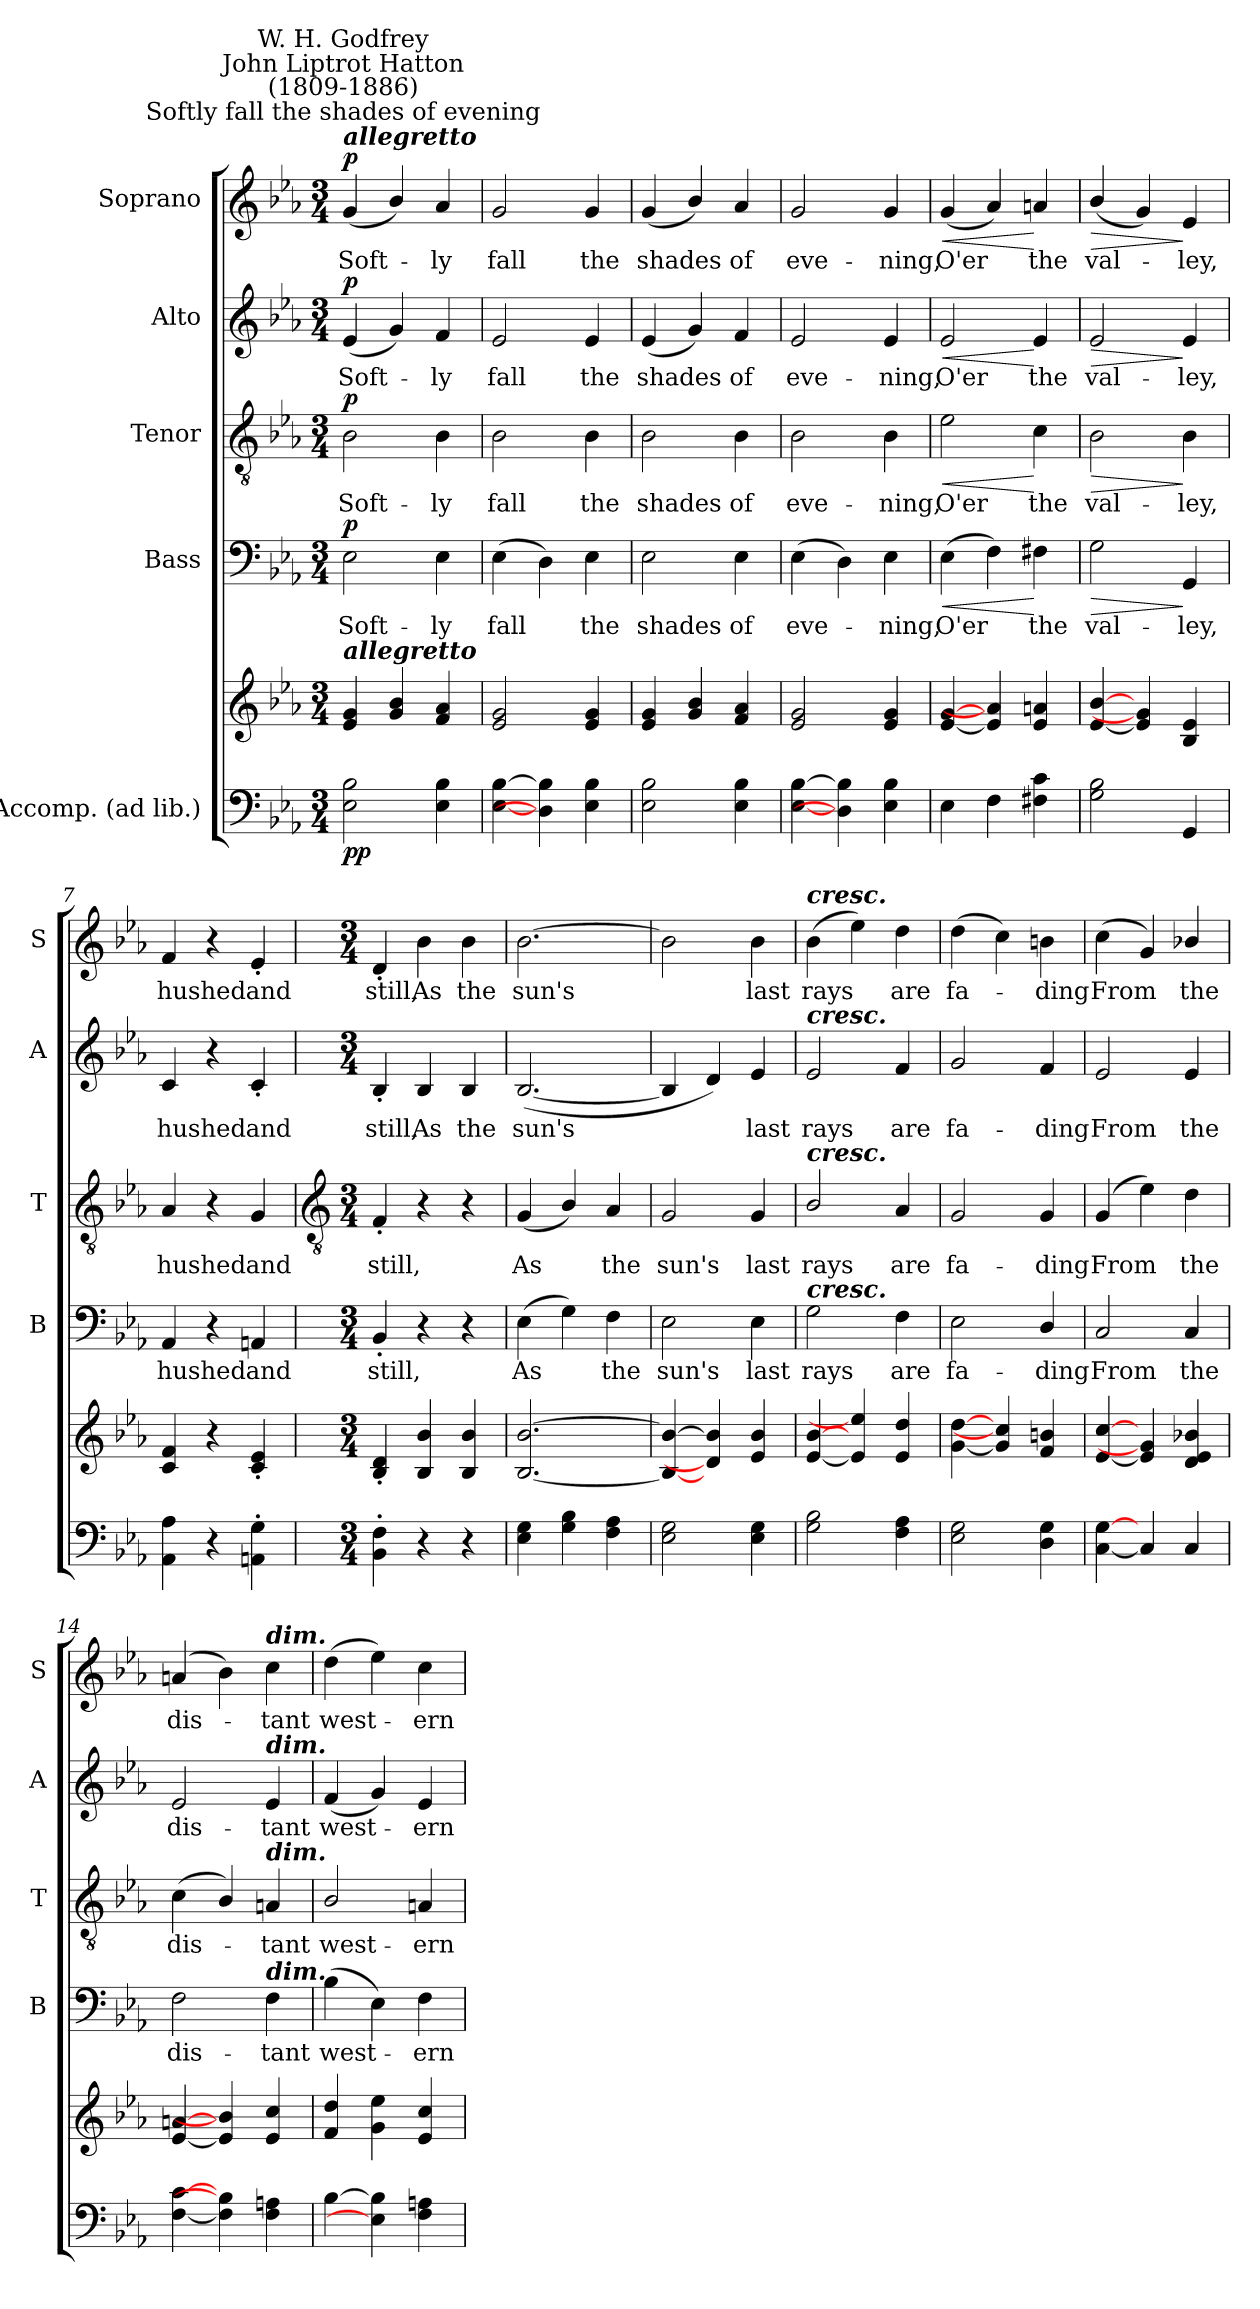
**kern	**kern	**dynam	**kern	**text	**dynam	**kern	**text	**dynam	**kern	**text	**dynam	**kern	**text	**dynam
*part5	*part5	*part5	*part4	*part4	*part4	*part3	*part3	*part3	*part2	*part2	*part2	*part1	*part1	*part1
*staff6	*staff5	*staff5/6	*staff4	*staff4	*staff4	*staff3	*staff3	*staff3	*staff2	*staff2	*staff2	*staff1	*staff1	*staff1
*I"Accomp. (ad lib.)	*	*	*I"Bass	*	*	*I"Tenor	*	*	*I"Alto	*	*	*I"Soprano	*	*
*	*	*	*I'B	*	*	*I'T	*	*	*I'A	*	*	*I'S	*	*
*clefF4	*clefG2	*	*clefF4	*	*	*clefGv2	*	*	*clefG2	*	*	*clefG2	*	*
*k[b-e-a-]	*k[b-e-a-]	*	*k[b-e-a-]	*	*	*k[b-e-a-]	*	*	*k[b-e-a-]	*	*	*k[b-e-a-]	*	*
*E-:	*E-:	*	*E-:	*	*	*E-:	*	*	*E-:	*	*	*E-:	*	*
*M3/4	*M3/4	*	*M3/4	*	*	*M3/4	*	*	*M3/4	*	*	*M3/4	*	*
*MM160	*MM160	*	*MM160	*	*	*MM160	*	*	*MM160	*	*	*MM160	*	*
=1	=1	=1	=1	=1	=1	=1	=1	=1	=1	=1	=1	=1	=1	=1
!	!	!	!	!	!	!	!	!	!	!	!	!LO:TX:a:Bi:t=allegretto	!	!
!	!	!	!	!	!	!	!	!	!	!	!	!LO:TX:a:cj:t=Softly fall the shades of evening	!	!
!	!	!	!	!	!	!	!	!	!	!	!	!LO:TX:a:cj:t=John Liptrot Hatton\n(1809-1886)	!	!
!	!	!	!	!	!	!	!	!	!	!	!	!LO:TX:a:cj:t=W. H. Godfrey	!	!
!	!LO:TX:a:Bi:t=allegretto	!	!	!	!	!	!	!	!	!	!	!	!	!
!	!	!LO:DY:b=2	!	!LO:LY:b	!	!	!LO:LY:b	!	!	!LO:LY:b	!	!	!LO:LY:b	!
!	!	!LO:DY:n=1:b	!	!	!LO:DY:b	!	!	!LO:DY:b	!	!	!LO:DY:b	!	!	!LO:DY:b
2E- 2B-	4e- 4g	p p	2E-	Soft-	p	2B-	Soft-	p	(<4e-	Soft-	p	(<4g	Soft-	p
.	4g 4b-	.	.	.	.	.	.	.	4g)	.	.	4b-/)	.	.
!	!	!	!	!LO:LY:b	!	!	!LO:LY:b	!	!	!LO:LY:b	!	!	!LO:LY:b	!
4E- 4B-	4f 4a-	.	4E-	-ly	.	4B-	-ly	.	4f	ly	.	4a-	ly	.
=2	=2	=2	=2	=2	=2	=2	=2	=2	=2	=2	=2	=2	=2	=2
!	!	!	!	!LO:LY:b	!	!	!LO:LY:b	!	!	!LO:LY:b	!	!	!LO:LY:b	!
[4E- [4B-	2e- 2g	.	(>4E-	fall	.	2B-	fall	.	2e-	fall	.	2g	fall	.
4D] 4B-]	.	.	4D)	.	.	.	.	.	.	.	.	.	.	.
!	!	!	!	!LO:LY:b	!	!	!LO:LY:b	!	!	!LO:LY:b	!	!	!LO:LY:b	!
4E- 4B-	4e- 4g	.	4E-	the	.	4B-	the	.	4e-	the	.	4g	the	.
=3	=3	=3	=3	=3	=3	=3	=3	=3	=3	=3	=3	=3	=3	=3
!	!	!	!	!LO:LY:b	!	!	!LO:LY:b	!	!	!LO:LY:b	!	!	!LO:LY:b	!
2E- 2B-	4e- 4g	.	2E-	shades	.	2B-	shades	.	(<4e-	shades	.	(<4g	shades	.
.	4g 4b-	.	.	.	.	.	.	.	4g)	.	.	4b-/)	.	.
!	!	!	!	!LO:LY:b	!	!	!LO:LY:b	!	!	!LO:LY:b	!	!	!LO:LY:b	!
4E- 4B-	4f 4a-	.	4E-	of	.	4B-	of	.	4f	of	.	4a-	of	.
=4	=4	=4	=4	=4	=4	=4	=4	=4	=4	=4	=4	=4	=4	=4
!	!	!	!	!LO:LY:b	!	!	!LO:LY:b	!	!	!LO:LY:b	!	!	!LO:LY:b	!
[4E- [4B-	2e- 2g	.	(>4E-	eve-	.	2B-	eve-	.	2e-	eve-	.	2g	eve-	.
4D] 4B-]	.	.	4D)	.	.	.	.	.	.	.	.	.	.	.
!	!	!	!	!LO:LY:b	!	!	!LO:LY:b	!	!	!LO:LY:b	!	!	!LO:LY:b	!
4E- 4B-	4e- 4g	.	4E-	ning,	.	4B-	-ning,	.	4e-	-ning,	.	4g	-ning,	.
=5	=5	=5	=5	=5	=5	=5	=5	=5	=5	=5	=5	=5	=5	=5
!	!	!	!	!LO:LY:b	!LO:HP:b	!	!LO:LY:b	!LO:HP:b	!	!LO:LY:b	!LO:HP:b	!	!LO:LY:b	!LO:HP:b
4E-	[4e- [4g	.	(>4E-	O'er	<	2e-	O'er	<	2e-	O'er	<	(<4g	O'er	<
4F	4e-] 4a-]	.	4F)	.	.	.	.	.	.	.	.	4a-)	.	.
!	!	!	!	!LO:LY:b	!	!	!LO:LY:b	!	!	!LO:LY:b	!	!	!LO:LY:b	!
4F#X 4c	4e- 4an	.	4F#X	the	[	4c	the	[	4e-	the	[	4an	the	[
=6	=6	=6	=6	=6	=6	=6	=6	=6	=6	=6	=6	=6	=6	=6
!	!	!	!	!LO:LY:b	!LO:HP:b	!	!LO:LY:b	!LO:HP:b	!	!LO:LY:b	!LO:HP:b	!	!LO:LY:b	!LO:HP:b
2G 2B-	[4e- [4b-	.	2G	val-	>	2B-	val-	>	2e-	val-	>	(<4b-/	val-	>
.	4e-] 4g]	.	.	.	.	.	.	.	.	.	.	4g)	.	.
!	!	!	!	!LO:LY:b	!	!	!LO:LY:b	!	!	!LO:LY:b	!	!	!LO:LY:b	!
4GG	4B- 4e-	.	4GG	-ley,	]	4B-	-ley,	]	4e-	-ley,	]	4e-	ley,	]
=7	=7	=7	=7	=7	=7	=7	=7	=7	=7	=7	=7	=7	=7	=7
!	!	!	!	!LO:LY:b	!	!	!LO:LY:b	!	!	!LO:LY:b	!	!	!LO:LY:b	!
4AA- 4A-	4c 4f	.	4AA-	hushed	.	4A-	hushed	.	4c	hushed	.	4f	hushed	.
4r	4r	.	4r	.	.	4r	.	.	4r	.	.	4r	.	.
!	!	!	!	!LO:LY:b	!	!	!LO:LY:b	!	!	!LO:LY:b	!	!	!LO:LY:b	!
4AAn' 4G'	4c' 4e-'	.	4AAn	and	.	4G	and	.	4c'	and	.	4e-'	and	.
!!LO:LB:g=z
=8	=8	=8	=8	=8	=8	=8	=8	=8	=8	=8	=8	=8	=8	=8
*	*	*	*	*	*	*clefGv2	*	*	*	*	*	*	*	*
*M3/4	*M3/4	*	*M3/4	*	*	*M3/4	*	*	*M3/4	*	*	*M3/4	*	*
!	!	!	!	!LO:LY:b	!	!	!LO:LY:b	!	!	!LO:LY:b	!	!	!LO:LY:b	!
4BB-' 4F'	4B-' 4d'	.	4BB-'	still,	.	4F'	still,	.	4B-'	still,	.	4d'	still,	.
!	!	!	!	!	!	!	!	!	!	!LO:LY:b	!	!	!LO:LY:b	!
4r	4B- 4b-	.	4r	.	.	4r	.	.	4B-	As	.	4b-	As	.
!	!	!	!	!	!	!	!	!	!	!LO:LY:b	!	!	!LO:LY:b	!
4r	4B- 4b-	.	4r	.	.	4r	.	.	4B-	the	.	4b-	the	.
=9	=9	=9	=9	=9	=9	=9	=9	=9	=9	=9	=9	=9	=9	=9
!	!	!	!	!LO:LY:b	!	!	!LO:LY:b	!	!	!LO:LY:b	!	!	!LO:LY:b	!
4E- 4G	[2.B- [2.b-	.	(>4E-	As	.	(<4G	As	.	(<[2.B-	sun's	.	[2.b-	sun's	.
4G 4B-	.	.	4G)	.	.	4B-/)	.	.	.	.	.	.	.	.
!	!	!	!	!LO:LY:b	!	!	!LO:LY:b	!	!	!	!	!	!	!
4F 4A-	.	.	4F	the	.	4A-	the	.	.	.	.	.	.	.
=10	=10	=10	=10	=10	=10	=10	=10	=10	=10	=10	=10	=10	=10	=10
!	!	!	!	!LO:LY:b	!	!	!LO:LY:b	!	!	!	!	!	!	!
2E- 2G	4B-_ 4b-_	.	2E-	sun's	.	2G	sun's	.	4B-]	.	.	2b-]	.	.
.	4d] 4b-]	.	.	.	.	.	.	.	4d)	.	.	.	.	.
!	!	!	!	!LO:LY:b	!	!	!LO:LY:b	!	!	!LO:LY:b	!	!	!LO:LY:b	!
4E- 4G	4e- 4b-	.	4E-	last	.	4G	last	.	4e-	last	.	4b-	last	.
=11	=11	=11	=11	=11	=11	=11	=11	=11	=11	=11	=11	=11	=11	=11
!	!	!	!	!	!	!	!	!	!	!	!	!LO:TX:a:Bi:t=cresc.	!	!
!	!	!	!	!	!	!	!	!	!LO:TX:a:Bi:t=cresc.	!	!	!	!	!
!	!	!	!	!	!	!LO:TX:a:Bi:t=cresc.	!	!	!	!	!	!	!	!
!	!	!	!LO:TX:a:Bi:t=cresc.	!	!	!	!	!	!	!	!	!	!	!
!	!	!	!	!LO:LY:b	!	!	!LO:LY:b	!	!	!LO:LY:b	!	!	!LO:LY:b	!
2G 2B-	[4e- [4b-	.	2G	rays	.	2B-/	rays	.	2e-	rays	.	(>4b-	rays	.
.	4e-] 4ee-]	.	.	.	.	.	.	.	.	.	.	4ee-)	.	.
!	!	!	!	!LO:LY:b	!	!	!LO:LY:b	!	!	!LO:LY:b	!	!	!LO:LY:b	!
4F 4A-	4e- 4dd	.	4F	are	.	4A-	are	.	4f	are	.	4dd	are	.
=12	=12	=12	=12	=12	=12	=12	=12	=12	=12	=12	=12	=12	=12	=12
!	!	!	!	!LO:LY:b	!	!	!LO:LY:b	!	!	!LO:LY:b	!	!	!LO:LY:b	!
2E- 2G	[4g [4dd	.	2E-	fa-	.	2G	fa-	.	2g	fa-	.	(>4dd	fa-	.
.	4g] 4cc]	.	.	.	.	.	.	.	.	.	.	4cc)	.	.
!	!	!	!	!LO:LY:b	!	!	!LO:LY:b	!	!	!LO:LY:b	!	!	!LO:LY:b	!
4D 4G	4f 4bn	.	4D/	-ding	.	4G	-ding	.	4f	-ding	.	4bn	ding	.
=13	=13	=13	=13	=13	=13	=13	=13	=13	=13	=13	=13	=13	=13	=13
!	!	!	!	!LO:LY:b	!	!	!LO:LY:b	!	!	!LO:LY:b	!	!	!LO:LY:b	!
[4C [4G	[4e- [4cc	.	2C	From	.	(4G	From	.	2e-	From	.	(<4cc	From	.
4C]	4e-] 4g]	.	.	.	.	4e-)	.	.	.	.	.	4g)	.	.
!	!	!	!	!LO:LY:b	!	!	!LO:LY:b	!	!	!LO:LY:b	!	!	!LO:LY:b	!
4C	4d 4e- 4b-X	.	4C	the	.	4d	the	.	4e-	the	.	4b-X/	the	.
=14	=14	=14	=14	=14	=14	=14	=14	=14	=14	=14	=14	=14	=14	=14
!	!	!	!	!LO:LY:b	!	!	!LO:LY:b	!	!	!LO:LY:b	!	!	!LO:LY:b	!
[4F [4c	[4e- [4an	.	2F	dis-	.	(<4c	dis-	.	2e-	dis-	.	(<4an	dis-	.
4F] 4B-]	4e-] 4b-]	.	.	.	.	4B-/)	.	.	.	.	.	4b-)	.	.
!	!	!	!	!	!	!	!	!	!	!	!	!LO:TX:a:Bi:t=dim.	!	!
!	!	!	!	!	!	!	!	!	!LO:TX:a:Bi:t=dim.	!	!	!	!	!
!	!	!	!	!	!	!LO:TX:a:Bi:t=dim.	!	!	!	!	!	!	!	!
!	!	!	!LO:TX:a:Bi:t=dim.	!	!	!	!	!	!	!	!	!	!	!
!	!	!	!	!LO:LY:b	!	!	!LO:LY:b	!	!	!LO:LY:b	!	!	!LO:LY:b	!
4F 4An	4e- 4cc	.	4F	-tant	.	4An	tant	.	4e-	-tant	.	4cc	tant	.
=15	=15	=15	=15	=15	=15	=15	=15	=15	=15	=15	=15	=15	=15	=15
!	!	!	!	!LO:LY:b	!	!	!LO:LY:b	!	!	!LO:LY:b	!	!	!LO:LY:b	!
[4B-	4f 4dd	.	(>4B-	west-	.	2B-/	west-	.	(<4f	west-	.	(>4dd	west-	.
4E-] 4B-]	4g 4ee-	.	4E-)	.	.	.	.	.	4g)	.	.	4ee-)	.	.
!	!	!	!	!LO:LY:b	!	!	!LO:LY:b	!	!	!LO:LY:b	!	!	!LO:LY:b	!
4F 4An	4e- 4cc	.	4F	-ern	.	4An	-ern	.	4e-	ern	.	4cc	ern	.
=	=	=	=	=	=	=	=	=	=	=	=	=	=	=
*-	*-	*-	*-	*-	*-	*-	*-	*-	*-	*-	*-	*-	*-	*-
